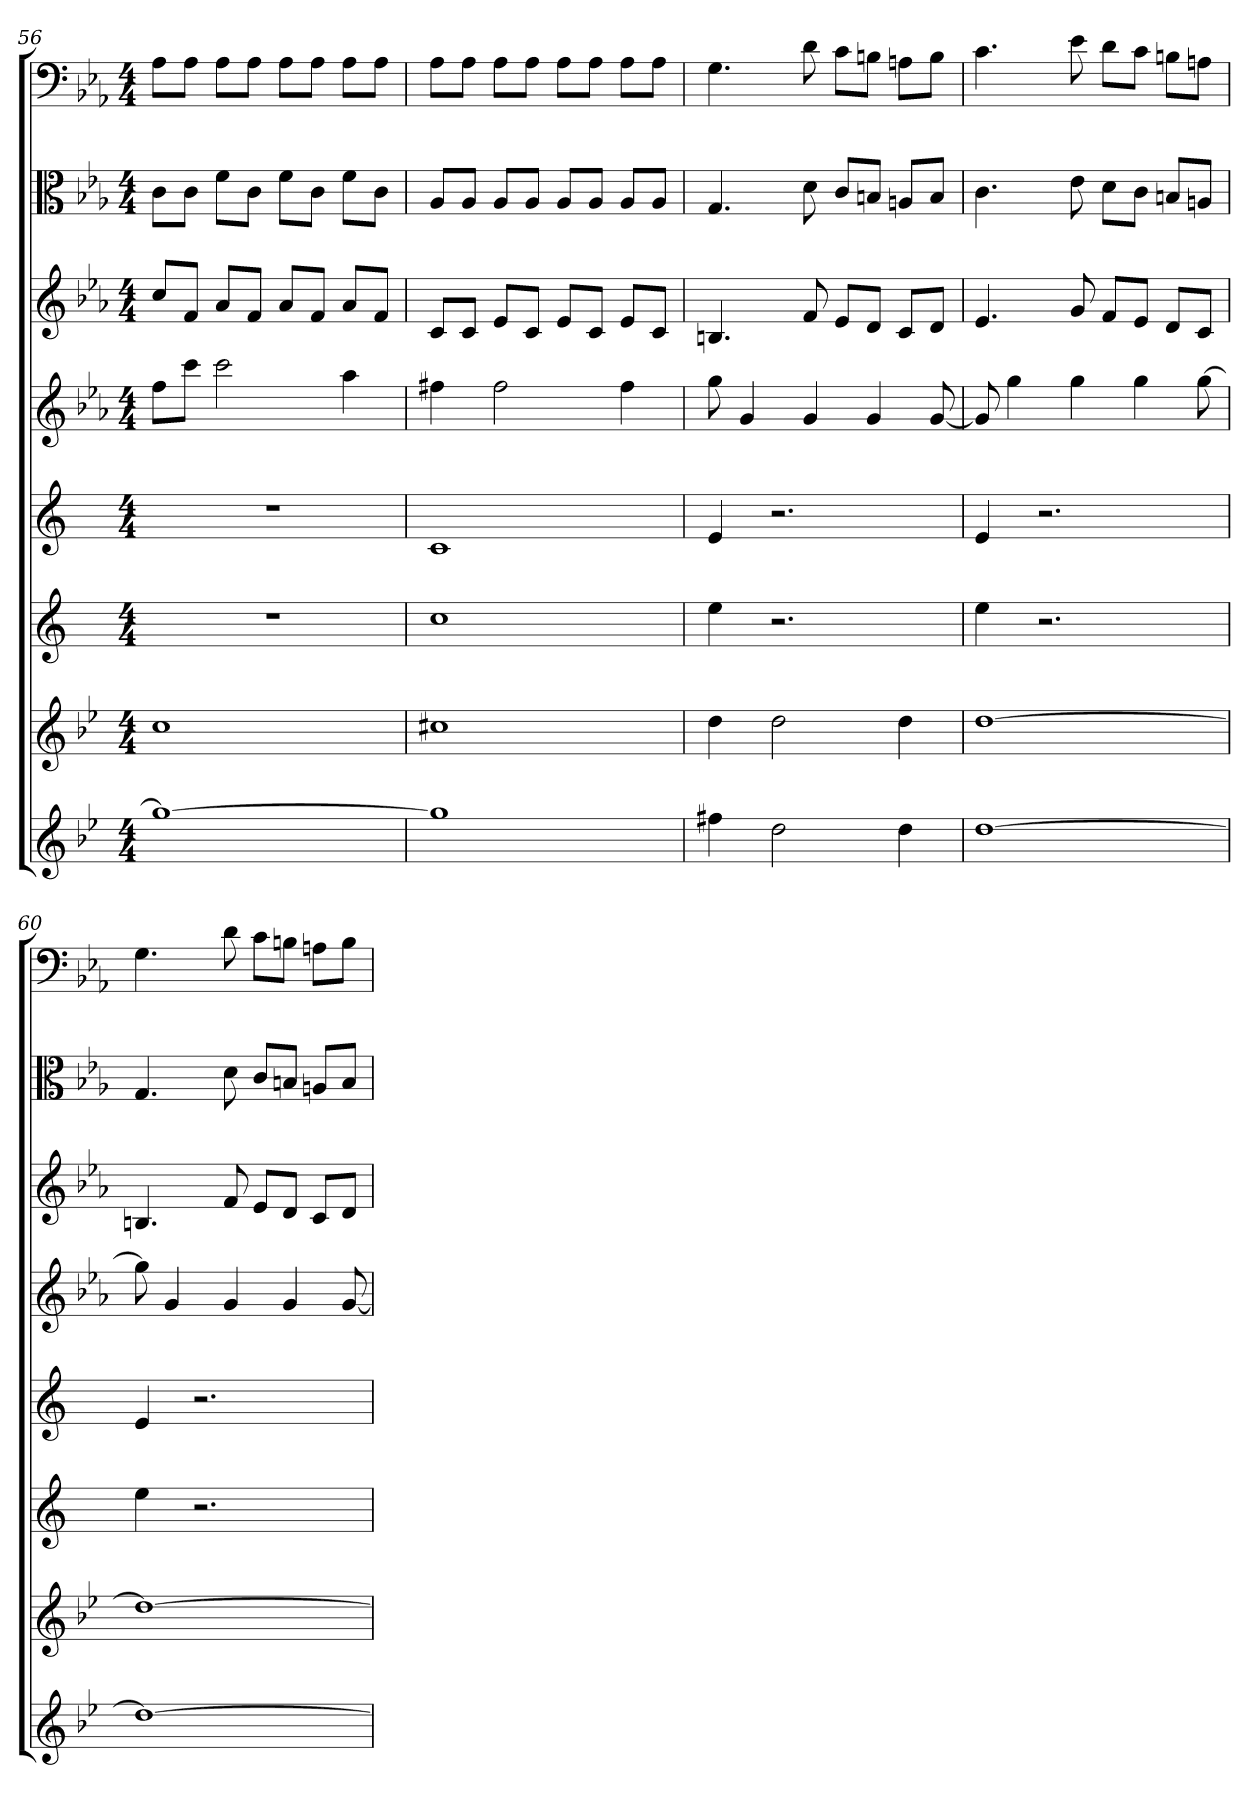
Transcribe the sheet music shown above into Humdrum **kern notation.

**kern	**kern	**kern	**kern	**kern	**kern	**kern	**kern
*part8	*part7	*part6	*part5	*part4	*part3	*part2	*part1
*staff8	*staff7	*staff6	*staff5	*staff4	*staff3	*staff2	*staff1
*	*	*	*	*	*	*clefC3	*clefF4
*k[b-e-]	*k[b-e-]	*k[]	*k[]	*k[b-e-a-]	*k[b-e-a-]	*k[b-e-a-]	*k[b-e-a-]
*M4/4	*M4/4	*M4/4	*M4/4	*M4/4	*M4/4	*M4/4	*M4/4
=56	=56	=56	=56	=56	=56	=56	=56
1gg_	1cc	1r	1r	8ffL	8ccL	8c\L	8A-\L
.	.	.	.	8cccJ	8fJ	8c\J	8A-\J
.	.	.	.	2ccc	8a-L	8f\L	8A-\L
.	.	.	.	.	8fJ	8c\J	8A-\J
.	.	.	.	.	8a-L	8f\L	8A-\L
.	.	.	.	.	8fJ	8c\J	8A-\J
.	.	.	.	4aa-	8a-L	8f\L	8A-\L
.	.	.	.	.	8fJ	8c\J	8A-\J
=57	=57	=57	=57	=57	=57	=57	=57
1gg]	1cc#X	1cc	1c	4ff#X	8cL	8A-/L	8A-\L
.	.	.	.	.	8cJ	8A-/J	8A-\J
.	.	.	.	2ff#	8e-L	8A-/L	8A-\L
.	.	.	.	.	8cJ	8A-/J	8A-\J
.	.	.	.	.	8e-L	8A-/L	8A-\L
.	.	.	.	.	8cJ	8A-/J	8A-\J
.	.	.	.	4ff#	8e-L	8A-/L	8A-\L
.	.	.	.	.	8cJ	8A-/J	8A-\J
=58	=58	=58	=58	=58	=58	=58	=58
4ff#X	4dd	4ee	4e	8gg	4.Bn	4.G	4.G
.	.	.	.	4g	.	.	.
2dd	2dd	2.r	2.r	.	.	.	.
.	.	.	.	4g	8f	8d	8d
.	.	.	.	.	8e-L	8c/L	8c\L
.	.	.	.	4g	8dJ	8Bn/J	8Bn\J
4dd	4dd	.	.	.	8cL	8An/L	8An\L
.	.	.	.	[8g	8dJ	8B/J	8B\J
=59	=59	=59	=59	=59	=59	=59	=59
[1dd	[1dd	4ee	4e	8g]	4.e-	4.c	4.c
.	.	.	.	4gg	.	.	.
.	.	2.r	2.r	.	.	.	.
.	.	.	.	4gg	8g	8e-	8e-
.	.	.	.	.	8fL	8d\L	8d\L
.	.	.	.	4gg	8e-J	8c\J	8c\J
.	.	.	.	.	8dL	8Bn/L	8Bn\L
.	.	.	.	[8gg	8cJ	8An/J	8An\J
=60	=60	=60	=60	=60	=60	=60	=60
1dd_	1dd_	4ee	4e	8gg]	4.Bn	4.G	4.G
.	.	.	.	4g	.	.	.
.	.	2.r	2.r	.	.	.	.
.	.	.	.	4g	8f	8d	8d
.	.	.	.	.	8e-L	8c/L	8c\L
.	.	.	.	4g	8dJ	8Bn/J	8Bn\J
.	.	.	.	.	8cL	8An/L	8An\L
.	.	.	.	[8g	8dJ	8B/J	8B\J
=	=	=	=	=	=	=	=
*-	*-	*-	*-	*-	*-	*-	*-
